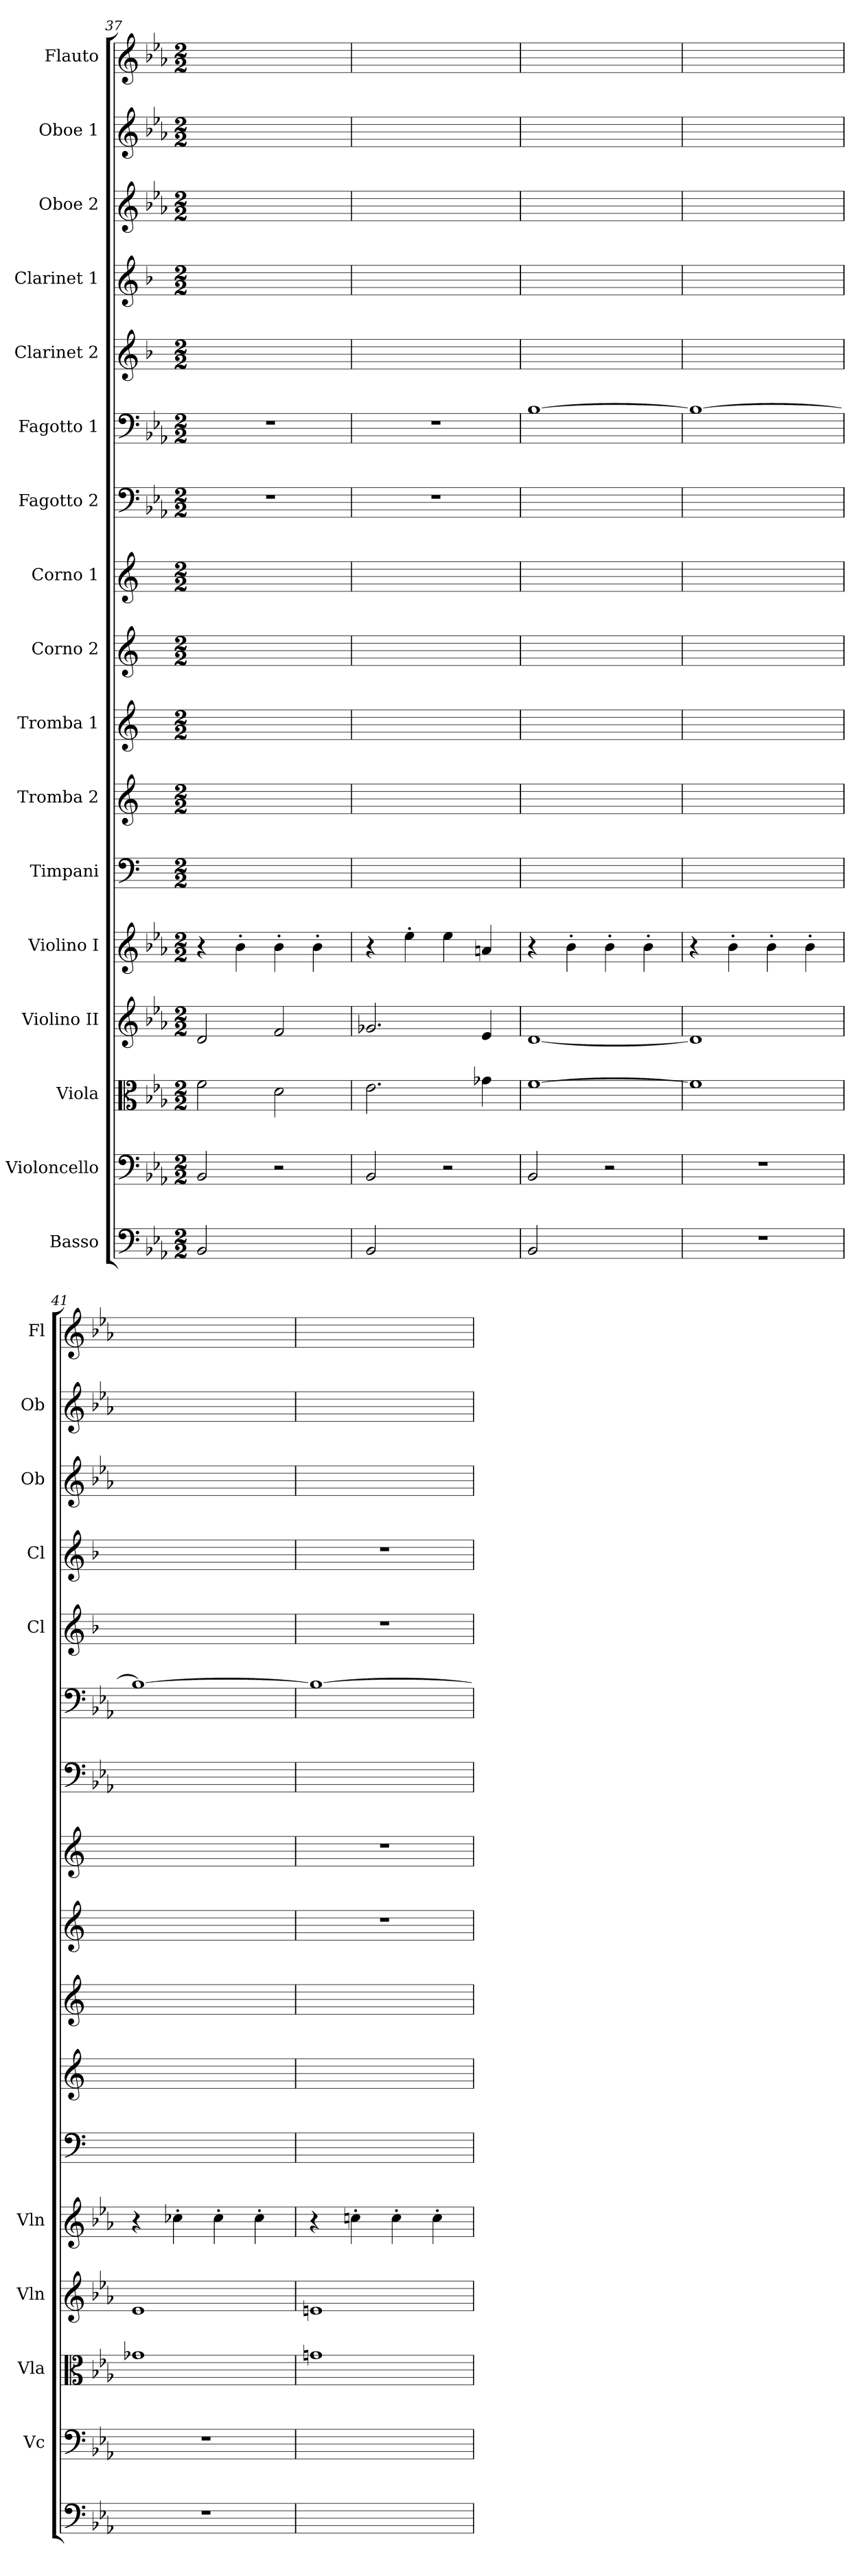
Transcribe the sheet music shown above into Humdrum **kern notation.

**kern	**kern	**kern	**kern	**kern	**kern	**kern	**kern	**kern	**kern	**kern	**kern	**kern	**kern	**kern	**kern	**kern
*part17	*part16	*part15	*part14	*part13	*part12	*part11	*part10	*part9	*part8	*part7	*part6	*part5	*part4	*part3	*part2	*part1
*staff17	*staff16	*staff15	*staff14	*staff13	*staff12	*staff11	*staff10	*staff9	*staff8	*staff7	*staff6	*staff5	*staff4	*staff3	*staff2	*staff1
*I"Basso	*I"Violoncello	*I"Viola	*I"Violino II	*I"Violino I	*I"Timpani	*I"Tromba 2	*I"Tromba 1	*I"Corno 2	*I"Corno 1	*I"Fagotto 2	*I"Fagotto 1	*I"Clarinet 2	*I"Clarinet 1	*I"Oboe 2	*I"Oboe 1	*I"Flauto
*	*I'Vc	*I'Vla	*I'Vln	*I'Vln	*	*	*	*	*	*	*	*I'Cl	*I'Cl	*I'Ob	*I'Ob	*I'Fl
*clefF4	*clefF4	*clefC3	*clefG2	*clefG2	*clefF4	*clefG2	*clefG2	*clefG2	*clefG2	*clefF4	*clefF4	*clefG2	*clefG2	*clefG2	*clefG2	*clefG2
*ITrd7c12	*	*	*	*	*	*ITrd-2c-3	*ITrd-2c-3	*ITrd5c9	*ITrd5c9	*	*	*ITrd1c2	*ITrd1c2	*	*	*
*k[b-e-a-]	*k[b-e-a-]	*k[b-e-a-]	*k[b-e-a-]	*k[b-e-a-]	*	*	*	*	*	*k[b-e-a-]	*k[b-e-a-]	*k[b-e-a-]	*k[b-e-a-]	*k[b-e-a-]	*k[b-e-a-]	*k[b-e-a-]
*M2/2	*M2/2	*M2/2	*M2/2	*M2/2	*M2/2	*M2/2	*M2/2	*M2/2	*M2/2	*M2/2	*M2/2	*M2/2	*M2/2	*M2/2	*M2/2	*M2/2
=37	=37	=37	=37	=37	=37	=37	=37	=37	=37	=37	=37	=37	=37	=37	=37	=37
2BBB-	2BB-	2f	2d	4r	1ryy	1ryy	1ryy	1ryy	1ryy	1r	1r	1ryy	1ryy	1ryy	1ryy	1ryy
.	.	.	.	4b-'	.	.	.	.	.	.	.	.	.	.	.	.
2ryy	2r	2d	2f	4b-'	.	.	.	.	.	.	.	.	.	.	.	.
.	.	.	.	4b-'	.	.	.	.	.	.	.	.	.	.	.	.
=38	=38	=38	=38	=38	=38	=38	=38	=38	=38	=38	=38	=38	=38	=38	=38	=38
2BBB-	2BB-	2.e-	2.g-X	4r	1ryy	1ryy	1ryy	1ryy	1ryy	1r	1r	1ryy	1ryy	1ryy	1ryy	1ryy
.	.	.	.	4ee-'	.	.	.	.	.	.	.	.	.	.	.	.
2ryy	2r	.	.	4ee-	.	.	.	.	.	.	.	.	.	.	.	.
.	.	4g-X	4e-	4an	.	.	.	.	.	.	.	.	.	.	.	.
=39	=39	=39	=39	=39	=39	=39	=39	=39	=39	=39	=39	=39	=39	=39	=39	=39
2BBB-	2BB-	[1f	[1d	4r	1ryy	1ryy	1ryy	1ryy	1ryy	1ryy	[1B-	1ryy	1ryy	1ryy	1ryy	1ryy
.	.	.	.	4b-'	.	.	.	.	.	.	.	.	.	.	.	.
2ryy	2r	.	.	4b-'	.	.	.	.	.	.	.	.	.	.	.	.
.	.	.	.	4b-'	.	.	.	.	.	.	.	.	.	.	.	.
=40	=40	=40	=40	=40	=40	=40	=40	=40	=40	=40	=40	=40	=40	=40	=40	=40
1r	1r	1f]	1d]	4r	1ryy	1ryy	1ryy	1ryy	1ryy	1ryy	1B-_	1ryy	1ryy	1ryy	1ryy	1ryy
.	.	.	.	4b-'	.	.	.	.	.	.	.	.	.	.	.	.
.	.	.	.	4b-'	.	.	.	.	.	.	.	.	.	.	.	.
.	.	.	.	4b-'	.	.	.	.	.	.	.	.	.	.	.	.
=41	=41	=41	=41	=41	=41	=41	=41	=41	=41	=41	=41	=41	=41	=41	=41	=41
1r	1r	1g-X	1e-	4r	1ryy	1ryy	1ryy	1ryy	1ryy	1ryy	1B-_	1ryy	1ryy	1ryy	1ryy	1ryy
.	.	.	.	4cc-X'	.	.	.	.	.	.	.	.	.	.	.	.
.	.	.	.	4cc-'	.	.	.	.	.	.	.	.	.	.	.	.
.	.	.	.	4cc-'	.	.	.	.	.	.	.	.	.	.	.	.
=42	=42	=42	=42	=42	=42	=42	=42	=42	=42	=42	=42	=42	=42	=42	=42	=42
1ryy	1ryy	1gn	1en	4r	1ryy	1ryy	1ryy	1r	1r	1ryy	1B-_	1r	1r	1ryy	1ryy	1ryy
.	.	.	.	4ccn'	.	.	.	.	.	.	.	.	.	.	.	.
.	.	.	.	4cc'	.	.	.	.	.	.	.	.	.	.	.	.
.	.	.	.	4cc'	.	.	.	.	.	.	.	.	.	.	.	.
=	=	=	=	=	=	=	=	=	=	=	=	=	=	=	=	=
*-	*-	*-	*-	*-	*-	*-	*-	*-	*-	*-	*-	*-	*-	*-	*-	*-
